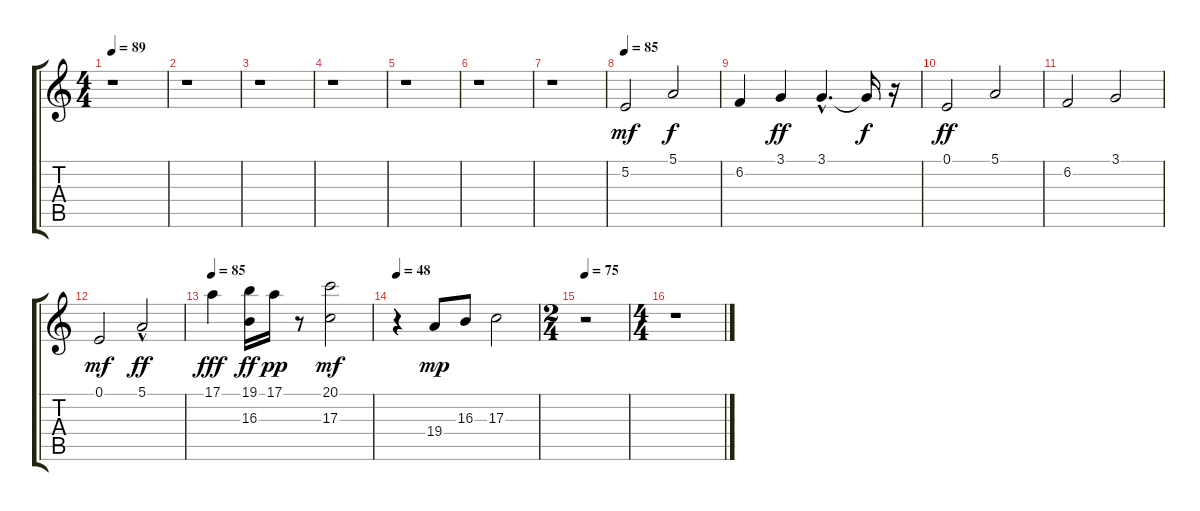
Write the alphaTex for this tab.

\track "" {instrument brightacousticpiano}
\staff {score tabs}
\tuning (E4 B3 G3 D3 A2 E2) {hide}
\ts (4 4)
\tempo 89
\clef g2
\ks c
r.1{dy mf} |
r.1 |
r.1 |
r.1 |
r.1 |
r.1 |
r.1 |
\tempo 85
5.2.2 5.1.2{dy f} |
6.2.4 3.1.4{dy ff} 3.1{hac}.4{d} 3.1{t}.16{dy f} r.16 |
0.1.2{dy ff} 5.1.2 |
6.2.2 3.1.2 |
0.1.2{dy mf} 5.1{hac}.2{dy ff} |
\tempo 85
17.1.4{dy fff} (19.1 16.3).16{dy ff} 17.1.16{dy pp} r.8 (20.1 17.3).2{dy mf} |
\tempo 48
r.4 19.4.8{dy mp} 16.3.8 17.3.2 |
\ts (2 4)
\tempo 75
r.2 |
\ts (4 4)
r.1
